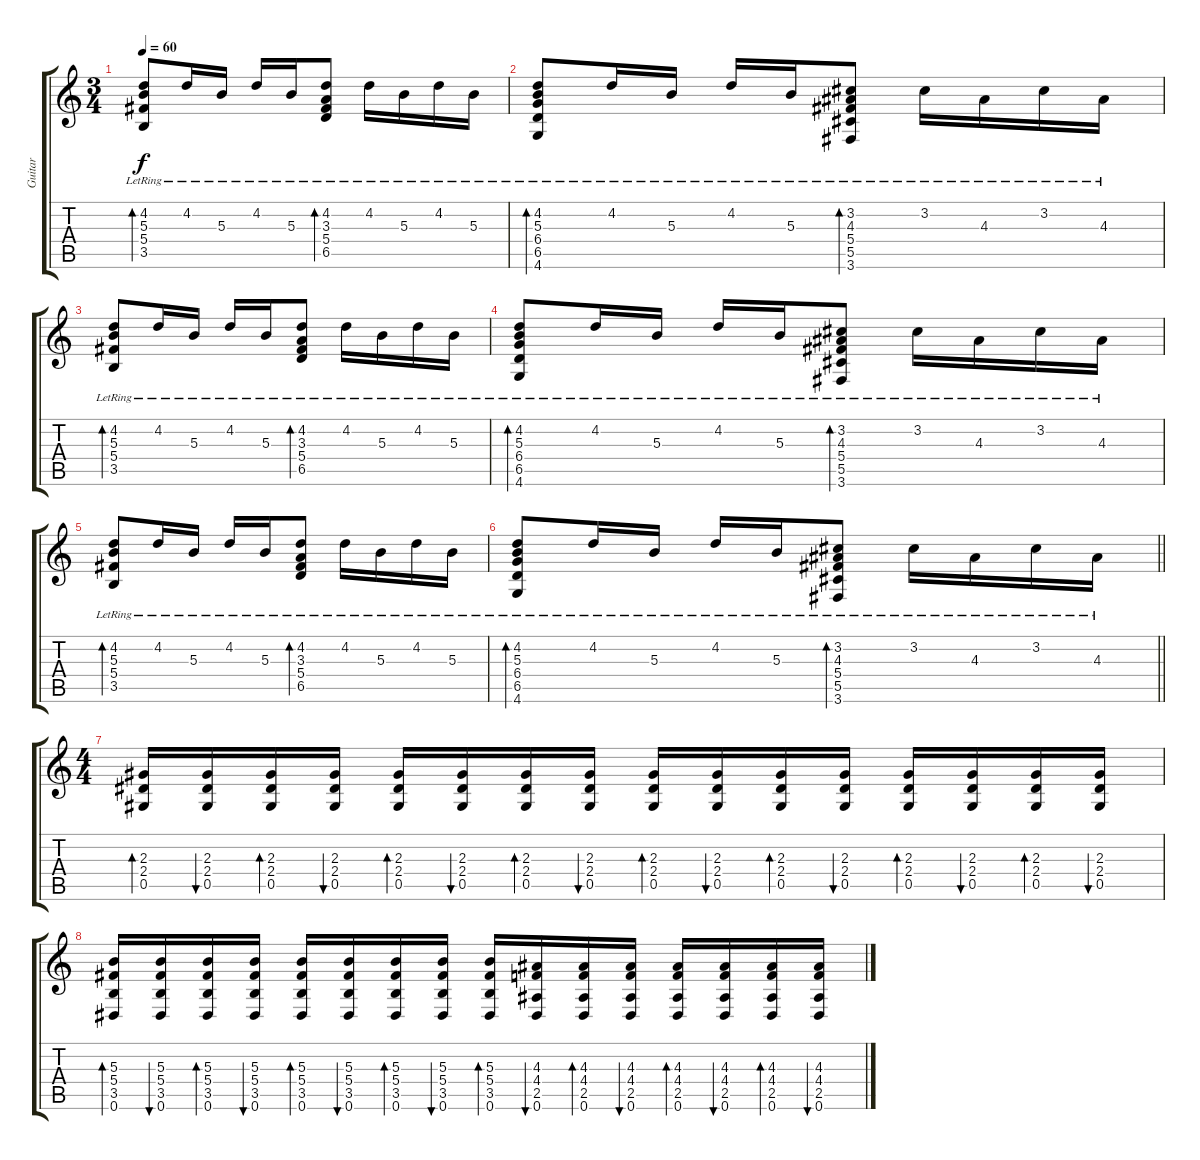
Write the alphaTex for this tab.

\track ("Guitar" "Guitar") {instrument acousticguitarsteel}
\staff {score tabs}
\tuning (Eb4 Bb3 Gb3 Db3 Ab2 Eb2) {hide}
\ts (3 4)
\tempo 60
\clef g2
\ks c
(4.2{lr} 5.3{lr} 5.4{lr} 3.5{lr}).8{bd 60 dy f} 4.2{lr}.16 5.3{lr}.16 4.2{lr}.16 5.3{lr}.16 (4.2{lr} 3.3{lr} 5.4{lr} 6.5{lr}).8{bd 60} 4.2{lr}.16 5.3{lr}.16 4.2{lr}.16 5.3{lr}.16 |
(4.2{lr} 5.3{lr} 6.4{lr} 6.5{lr} 4.6{lr}).8{bd 60} 4.2{lr}.16 5.3{lr}.16 4.2{lr}.16 5.3{lr}.16 (3.2{lr} 4.3{lr} 5.4{lr} 5.5{lr} 3.6{lr}).8{bd 60} 3.2{lr}.16 4.3{lr}.16 3.2{lr}.16 4.3{lr}.16 |
(4.2{lr} 5.3{lr} 5.4{lr} 3.5{lr}).8{bd 60} 4.2{lr}.16 5.3{lr}.16 4.2{lr}.16 5.3{lr}.16 (4.2{lr} 3.3{lr} 5.4{lr} 6.5{lr}).8{bd 60} 4.2{lr}.16 5.3{lr}.16 4.2{lr}.16 5.3{lr}.16 |
(4.2{lr} 5.3{lr} 6.4{lr} 6.5{lr} 4.6{lr}).8{bd 60} 4.2{lr}.16 5.3{lr}.16 4.2{lr}.16 5.3{lr}.16 (3.2{lr} 4.3{lr} 5.4{lr} 5.5{lr} 3.6{lr}).8{bd 60} 3.2{lr}.16 4.3{lr}.16 3.2{lr}.16 4.3{lr}.16 |
(4.2{lr} 5.3{lr} 5.4{lr} 3.5{lr}).8{bd 60} 4.2{lr}.16 5.3{lr}.16 4.2{lr}.16 5.3{lr}.16 (4.2{lr} 3.3{lr} 5.4{lr} 6.5{lr}).8{bd 60} 4.2{lr}.16 5.3{lr}.16 4.2{lr}.16 5.3{lr}.16 |
\barLineRight lightlight
(4.2{lr} 5.3{lr} 6.4{lr} 6.5{lr} 4.6{lr}).8{bd 60} 4.2{lr}.16 5.3{lr}.16 4.2{lr}.16 5.3{lr}.16 (3.2{lr} 4.3{lr} 5.4{lr} 5.5{lr} 3.6{lr}).8{bd 60} 3.2{lr}.16 4.3{lr}.16 3.2{lr}.16 4.3{lr}.16 |
\ts (4 4)
\section ("" "")
(2.3 2.4 0.5).16{bd 60} (2.3 2.4 0.5).16{bu 60} (2.3 2.4 0.5).16{bd 60} (2.3 2.4 0.5).16{bu 60} (2.3 2.4 0.5).16{bd 60} (2.3 2.4 0.5).16{bu 60} (2.3 2.4 0.5).16{bd 60} (2.3 2.4 0.5).16{bu 60} (2.3 2.4 0.5).16{bd 60} (2.3 2.4 0.5).16{bu 60} (2.3 2.4 0.5).16{bd 60} (2.3 2.4 0.5).16{bu 60} (2.3 2.4 0.5).16{bd 60} (2.3 2.4 0.5).16{bu 60} (2.3 2.4 0.5).16{bd 60} (2.3 2.4 0.5).16{bu 60} |
(5.3 5.4 3.5 0.6).16{bd 60} (5.3 5.4 3.5 0.6).16{bu 60} (5.3 5.4 3.5 0.6).16{bd 60} (5.3 5.4 3.5 0.6).16{bu 60} (5.3 5.4 3.5 0.6).16{bd 60} (5.3 5.4 3.5 0.6).16{bu 60} (5.3 5.4 3.5 0.6).16{bd 60} (5.3 5.4 3.5 0.6).16{bu 60} (5.3 5.4 3.5 0.6).16{bd 60} (4.3 4.4 2.5 0.6).16{bu 60} (4.3 4.4 2.5 0.6).16{bd 60} (4.3 4.4 2.5 0.6).16{bu 60} (4.3 4.4 2.5 0.6).16{bd 60} (4.3 4.4 2.5 0.6).16{bu 60} (4.3 4.4 2.5 0.6).16{bd 60} (4.3 4.4 2.5 0.6).16{bu 60}
